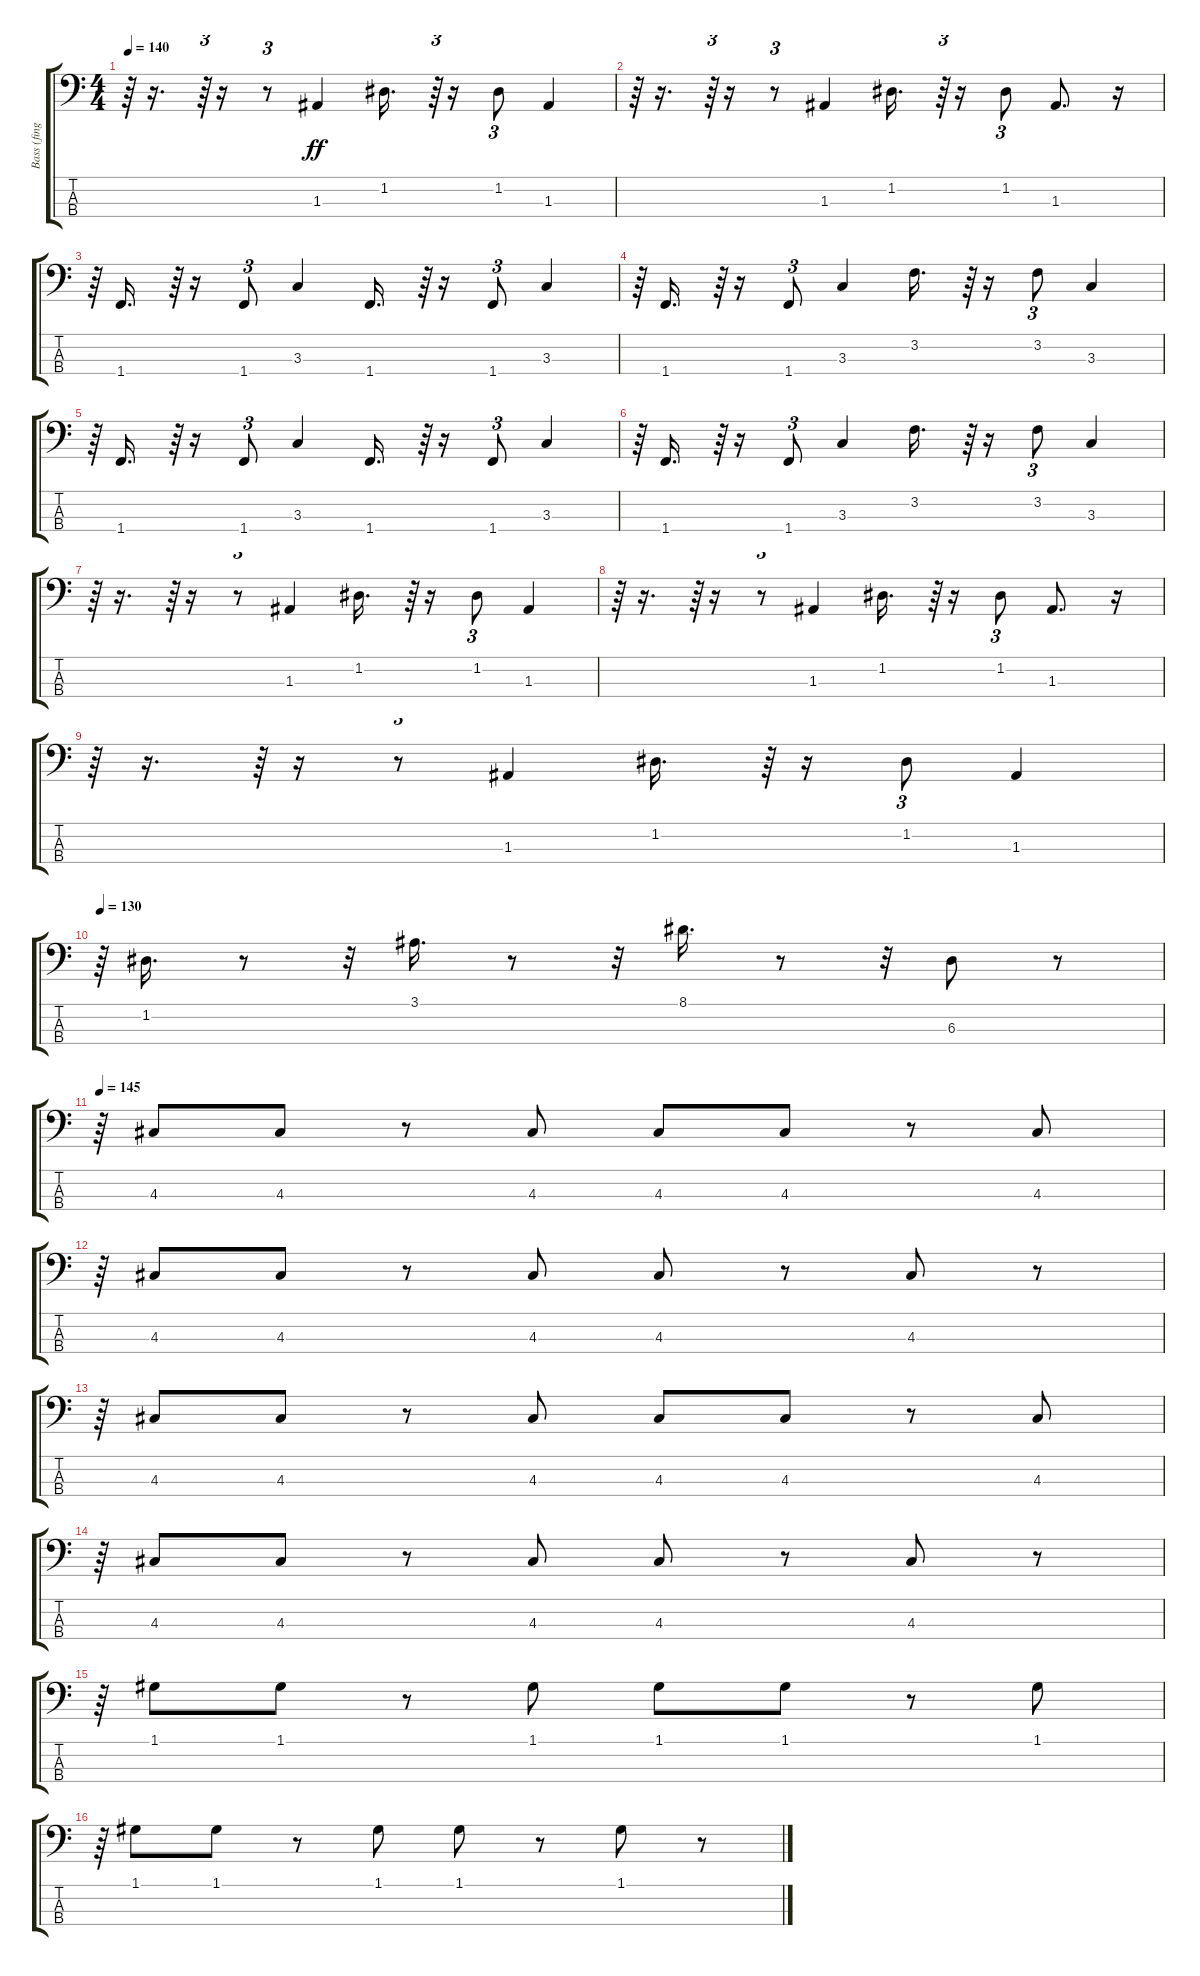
\track ("Bass (finger)" "Bass (fing") {instrument electricbassfinger}
\staff {score tabs}
\tuning (G2 D2 A1 E1) {hide}
\ts (4 4)
\tempo 140
\clef f4
\ks c
r.64{dy ff} r.16{d} r.64{tu (3 2)} r.16 r.8{tu (3 2)} 1.3.4 1.2.16{d} r.64{tu (3 2)} r.16 1.2.8{tu (3 2)} 1.3.4 |
r.64 r.16{d} r.64{tu (3 2)} r.16 r.8{tu (3 2)} 1.3.4 1.2.16{d} r.64{tu (3 2)} r.16 1.2.8{tu (3 2)} 1.3.8{d} r.16 |
r.64 1.4.16{d} r.64{tu (3 2)} r.16 1.4.8{tu (3 2)} 3.3.4 1.4.16{d} r.64{tu (3 2)} r.16 1.4.8{tu (3 2)} 3.3.4 |
r.64 1.4.16{d} r.64{tu (3 2)} r.16 1.4.8{tu (3 2)} 3.3.4 3.2.16{d} r.64{tu (3 2)} r.16 3.2.8{tu (3 2)} 3.3.4 |
r.64 1.4.16{d} r.64{tu (3 2)} r.16 1.4.8{tu (3 2)} 3.3.4 1.4.16{d} r.64{tu (3 2)} r.16 1.4.8{tu (3 2)} 3.3.4 |
r.64 1.4.16{d} r.64{tu (3 2)} r.16 1.4.8{tu (3 2)} 3.3.4 3.2.16{d} r.64{tu (3 2)} r.16 3.2.8{tu (3 2)} 3.3.4 |
r.64 r.16{d} r.64{tu (3 2)} r.16 r.8{tu (3 2)} 1.3.4 1.2.16{d} r.64{tu (3 2)} r.16 1.2.8{tu (3 2)} 1.3.4 |
r.64 r.16{d} r.64{tu (3 2)} r.16 r.8{tu (3 2)} 1.3.4 1.2.16{d} r.64{tu (3 2)} r.16 1.2.8{tu (3 2)} 1.3.8{d} r.16 |
r.64 r.16{d} r.64{tu (3 2)} r.16 r.8{tu (3 2)} 1.3.4 1.2.16{d} r.64{tu (3 2)} r.16 1.2.8{tu (3 2)} 1.3.4 |
\tempo 130
r.64 1.2.16{d} r.8 r.32 3.1.16{d} r.8 r.32 8.1.16{d} r.8 r.32 6.3.8 r.8 |
\tempo 145
r.64 4.3.8 4.3.8 r.8 4.3.8 4.3.8 4.3.8 r.8 4.3.8 |
r.64 4.3.8 4.3.8 r.8 4.3.8 4.3.8 r.8 4.3.8 r.8 |
r.64 4.3.8 4.3.8 r.8 4.3.8 4.3.8 4.3.8 r.8 4.3.8 |
r.64 4.3.8 4.3.8 r.8 4.3.8 4.3.8 r.8 4.3.8 r.8 |
r.64 1.1.8 1.1.8 r.8 1.1.8 1.1.8 1.1.8 r.8 1.1.8 |
r.64 1.1.8 1.1.8 r.8 1.1.8 1.1.8 r.8 1.1.8 r.8
